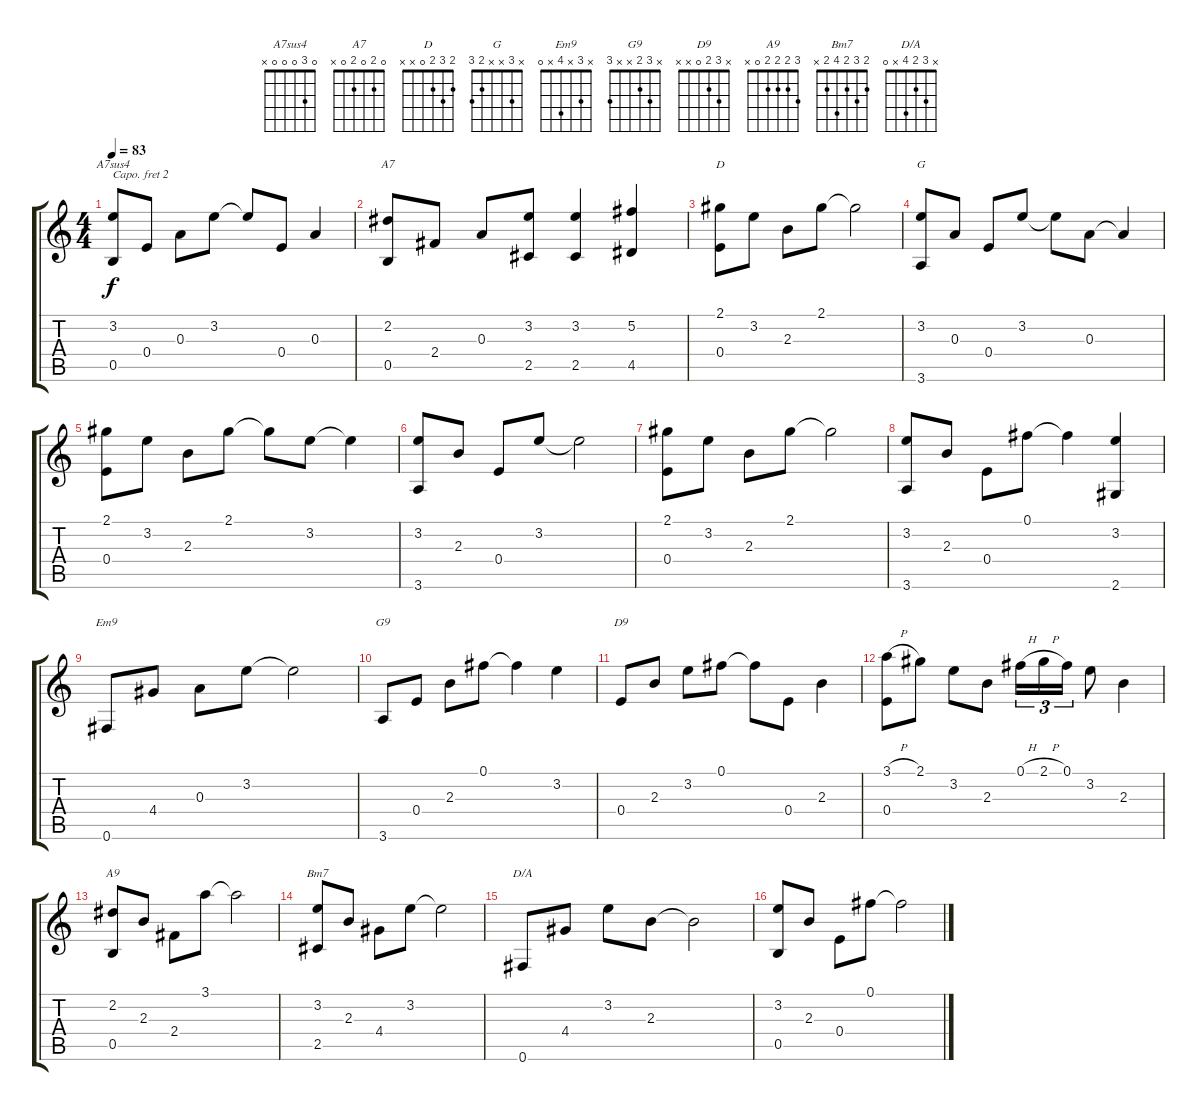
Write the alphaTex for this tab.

\track "" {instrument acousticguitarsteel}
\staff {score tabs}
\capo 2
\tuning (E4 B3 G3 D3 A2 E2) {hide}
\chord ("A7sus4" 0 3 0 0 0 x)
\chord ("A7" 0 2 0 2 0 x)
\chord ("D" 2 3 2 0 x x)
\chord ("G" x 3 x x 2 3)
\chord ("Em9" x 3 x 4 x 0)
\chord ("G9" x 3 2 x x 3)
\chord ("D9" x 3 2 0 x x)
\chord ("A9" 3 2 2 2 0 x)
\chord ("Bm7" 2 3 2 4 2 x)
\chord ("D/A" x 3 2 4 x 0)
\ts (4 4)
\tempo 83
\clef g2
\ks c
(3.2 0.5).8{ch "A7sus4" dy f} 0.4.8 0.3.8 3.2.8 3.2{t}.8 0.4.8 0.3.4 |
(2.2 0.5).8{ch "A7"} 2.4.8 0.3.8 (3.2 2.5).8 (3.2 2.5).4 (5.2 4.5).4 |
(2.1 0.4).8{ch "D"} 3.2.8 2.3.8 2.1.8 2.1{t}.2 |
(3.2 3.6).8{ch "G"} 0.3.8 0.4.8 3.2.8 3.2{t}.8 0.3.8 0.3{t}.4 |
(2.1 0.4).8 3.2.8 2.3.8 2.1.8 2.1{t}.8 3.2.8 3.2{t}.4 |
(3.2 3.6).8 2.3.8 0.4.8 3.2.8 3.2{t}.2 |
(2.1 0.4).8 3.2.8 2.3.8 2.1.8 2.1{t}.2 |
(3.2 3.6).8 2.3.8 0.4.8 0.1.8 0.1{t}.4 (3.2 2.6).4 |
0.6.8{ch "Em9"} 4.4.8 0.3.8 3.2.8 3.2{t}.2 |
3.6.8{ch "G9"} 0.4.8 2.3.8 0.1.8 0.1{t}.4 3.2.4 |
0.4.8{ch "D9"} 2.3.8 3.2.8 0.1.8 0.1{t}.8 0.4.8 2.3.4 |
(3.1{h} 0.4).8 2.1.8 3.2.8 2.3.8 0.1{h}.16{tu (3 2)} 2.1{h}.16{tu (3 2)} 0.1.16{tu (3 2)} 3.2.8 2.3.4 |
(2.2 0.5).8{ch "A9"} 2.3.8 2.4.8 3.1.8 3.1{t}.2 |
(3.2 2.5).8{ch "Bm7"} 2.3.8 4.4.8 3.2.8 3.2{t}.2 |
0.6.8{ch "D/A"} 4.4.8 3.2.8 2.3.8 2.3{t}.2 |
(3.2 0.5).8 2.3.8 0.4.8 0.1.8 0.1{t}.2
